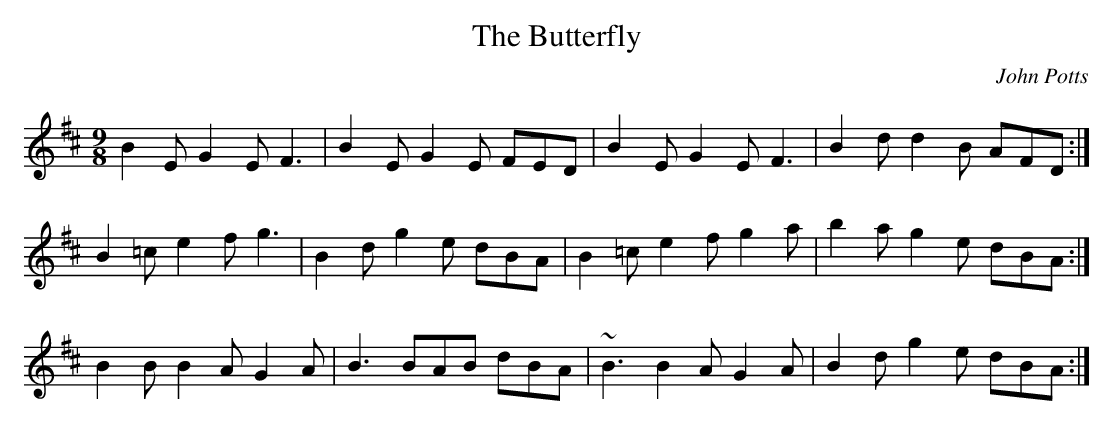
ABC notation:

X:1
T:Butterfly, The
M:9/8
L:1/8
C:John Potts
E:15
K:EDor
B2EG2EF3|B2EG2E FED|B2EG2EF3|B2dd2B AFD:|
B2=ce2fg3|B2d g2e dBA|B2=ce2fg2a|b2ag2e dBA:|
B2BB2AG2A|B3 BAB dBA|~B3 B2AG2A|B2dg2e dBA:|
